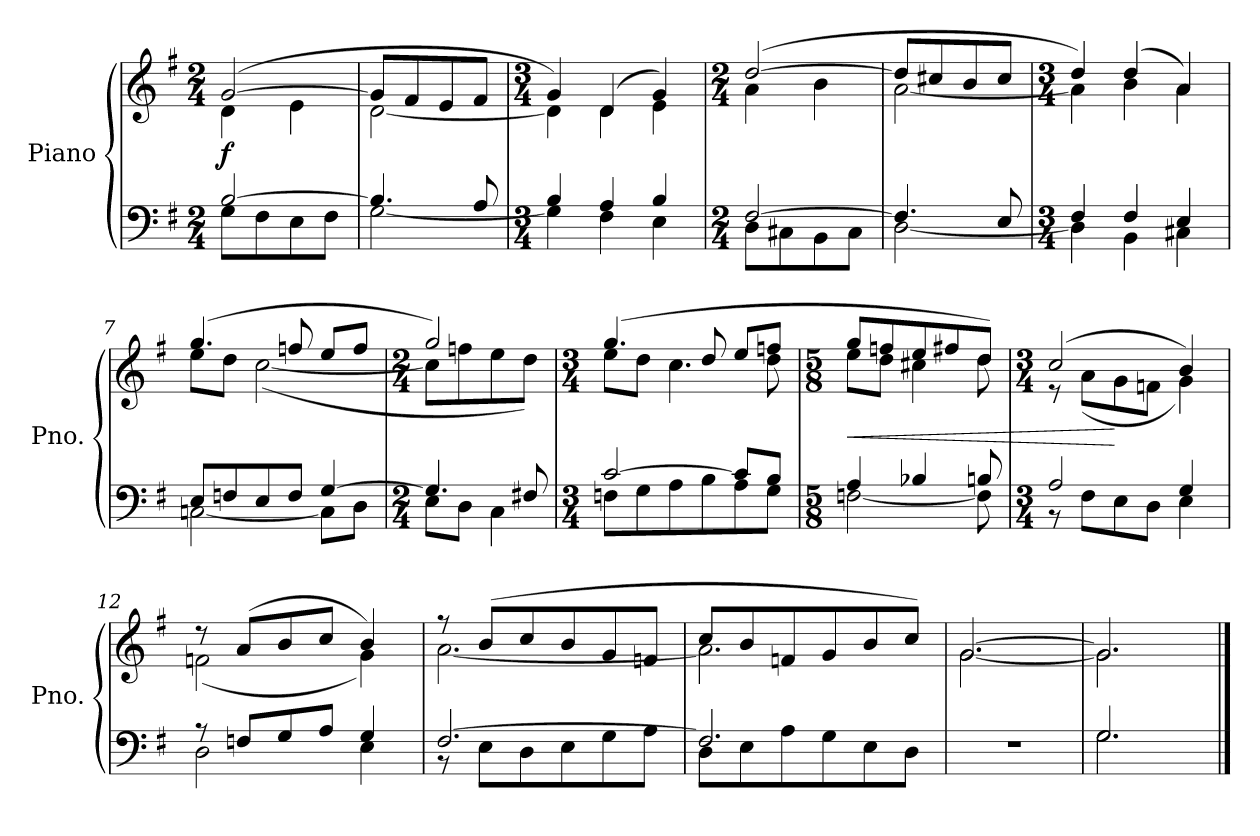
**kern	**kern	**dynam
*part1	*part1	*part1
*staff2	*staff1	*staff1/2
*I"Piano	*	*
*I'Pno.	*	*
*clefF4	*clefG2	*
*k[f#]	*k[f#]	*
*M2/4	*M2/4	*
*MM66	*MM66	*
=1	=1	=1
*^	*^	*
!	!	!	!	!LO:DY:b
[2B/	8G\L	(>[2g/	4d\	f
.	8F#\	.	.	.
.	8E\	.	4e\	.
.	8F#\J	.	.	.
=2	=2	=2	=2	=2
4.B/]	[2G\	8g/L]	[2d\	.
.	.	8f#/	.	.
.	.	8e/	.	.
8A/	.	8f#/J	.	.
=3	=3	=3	=3	=3
*M3/4	*	*M3/4	*	*
4B/	4G\]	4g/)	4d\]	.
4A/	4F#\	(>4d/	4d\	.
4B/	4E\	4g/)	4e\	.
=4	=4	=4	=4	=4
*M2/4	*	*M2/4	*	*
[2F#/	8D\L	(>[2dd/	4a\	.
.	8C#X\	.	.	.
.	8BB\	.	4b\	.
.	8C#\J	.	.	.
!!LO:LB:g=z	!!
=5	=5	=5	=5	=5
4.F#/]	[2D\	8dd/L]	[2a\	.
.	.	8cc#X/	.	.
.	.	8b/	.	.
8E/	.	8cc#/J	.	.
=6	=6	=6	=6	=6
*M3/4	*	*M3/4	*	*
4F#/	4D\]	4dd/)	4a\]	.
4F#/	4BB\	(>4dd/	4b\	.
4E/	4C#X\	4a/)	4a\	.
=7	=7	=7	=7	=7
8E/L	[2Cn\	(>4.gg/	8ee\L	.
8Fn/	.	.	8dd\J	.
8E/	.	.	(<[2cc\	.
8F/J	.	8ffn/	.	.
[4G/	8C\L]	8ee/L	.	.
.	8D\J	8ff/J	.	.
=8	=8	=8	=8	=8
*M2/4	*	*M2/4	*	*
4.G/]	8E\L	2gg/)	8cc\L]	.
.	8D\J	.	8ffn\	.
.	4C\	.	8ee\	.
8F#X/	.	.	8dd\J)	.
!!LO:LB:g=z	!!
=9	=9	=9	=9	=9
*M3/4	*	*M3/4	*	*
[2c/	8Fn\L	(>4.gg/	8ee\L	.
.	8G\	.	8dd\J	.
.	8A\	.	4.cc\	.
.	8B\	8dd/	.	.
8c/L]	8A\	8ee/L	.	.
8B/J	8G\J	8ffn/J	8dd\	.
=10	=10	=10	=10	=10
*M5/8	*	*M5/8	*	*
!	!	!	!	!LO:HP:b
4A/	[2Fn\	8gg/L	8ee\L	<
.	.	8ffn/	8dd\J	.
4B-X/	.	8ee/	4cc#X\	.
.	.	8ff#X/	.	.
8Bn/	8F\]	8dd/J)	8dd\	.
=11	=11	=11	=11	=11
*M3/4	*	*M3/4	*	*
2A/	8r	(>2cc/	8r	.
.	8F#\L	.	(<8a\L	[
.	8E\	.	8g\	.
.	8D\J	.	8fn\J	.
4G/	4E\	4b/)	4g\)	.
!!LO:LB:g=z	!!
=12	=12	=12	=12	=12
8r	2D\	8r	(<2fn\	.
8Fn/L	.	(>8a/L	.	.
8G/	.	8b/	.	.
8A/J	.	8cc/J	.	.
4G/	4E\	4b/)	4g\)	.
=13	=13	=13	=13	=13
[2.F#/	8r	8r	[2.a\	.
.	8E\L	(>8b/L	.	.
.	8D\	8cc/	.	.
.	8E\	8b/	.	.
.	8G\	8g/	.	.
.	8A\J	8fn/J	.	.
=14	=14	=14	=14	=14
2.F#/]	8D\L	8cc/L	2.a\]	.
.	8E\	8b/	.	.
.	8A\	8fn/	.	.
.	8G\	8g/	.	.
.	8E\	8b/	.	.
.	8D\J	8cc/J)	.	.
*v	*v	*	*	*
=15	=15	=15	=15
2.r	[2.g/	[2.g\	.
=16	=16	=16	=16
*^	*	*	*
2.G/	2.G\	2.g/]	2.g\]	.
*v	*v	*	*	*
*	*v	*v	*
==	==	==
*-	*-	*-
